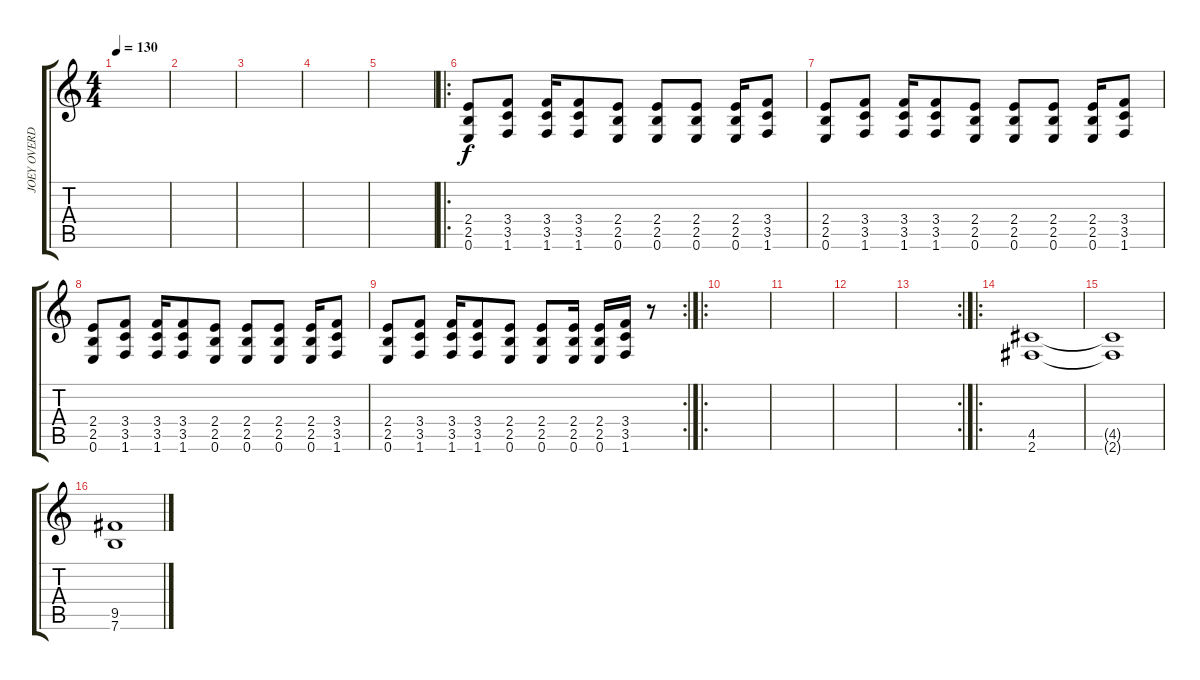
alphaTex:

\track ("JOEY OVERDRIVE" "JOEY OVERD") {instrument overdrivenguitar}
\staff {score tabs}
\tuning (E4 B3 G3 D3 A2 E2) {hide}
\ts (4 4)
\tempo 130
\clef g2
\ks c
|
|
|
|
|
\ro
(2.4 2.5 0.6).8 (3.4 3.5 1.6).8 (3.4 3.5 1.6).16 (3.4 3.5 1.6).8 (2.4 2.5 0.6).8 (2.4 2.5 0.6).8 (2.4 2.5 0.6).8 (2.4 2.5 0.6).16 (3.4 3.5 1.6).8 |
(2.4 2.5 0.6).8 (3.4 3.5 1.6).8 (3.4 3.5 1.6).16 (3.4 3.5 1.6).8 (2.4 2.5 0.6).8 (2.4 2.5 0.6).8 (2.4 2.5 0.6).8 (2.4 2.5 0.6).16 (3.4 3.5 1.6).8 |
(2.4 2.5 0.6).8 (3.4 3.5 1.6).8 (3.4 3.5 1.6).16 (3.4 3.5 1.6).8 (2.4 2.5 0.6).8 (2.4 2.5 0.6).8 (2.4 2.5 0.6).8 (2.4 2.5 0.6).16 (3.4 3.5 1.6).8 |
\rc 2
(2.4 2.5 0.6).8 (3.4 3.5 1.6).8 (3.4 3.5 1.6).16 (3.4 3.5 1.6).8 (2.4 2.5 0.6).8 (2.4 2.5 0.6).8 (2.4 2.5 0.6).16 (2.4 2.5 0.6).16 (3.4 3.5 1.6).16 r.8 |
\ro
|
|
|
\rc 2
|
\ro
(4.5 2.6).1 |
(4.5{t} 2.6{t}).1 |
(9.5 7.6).1
